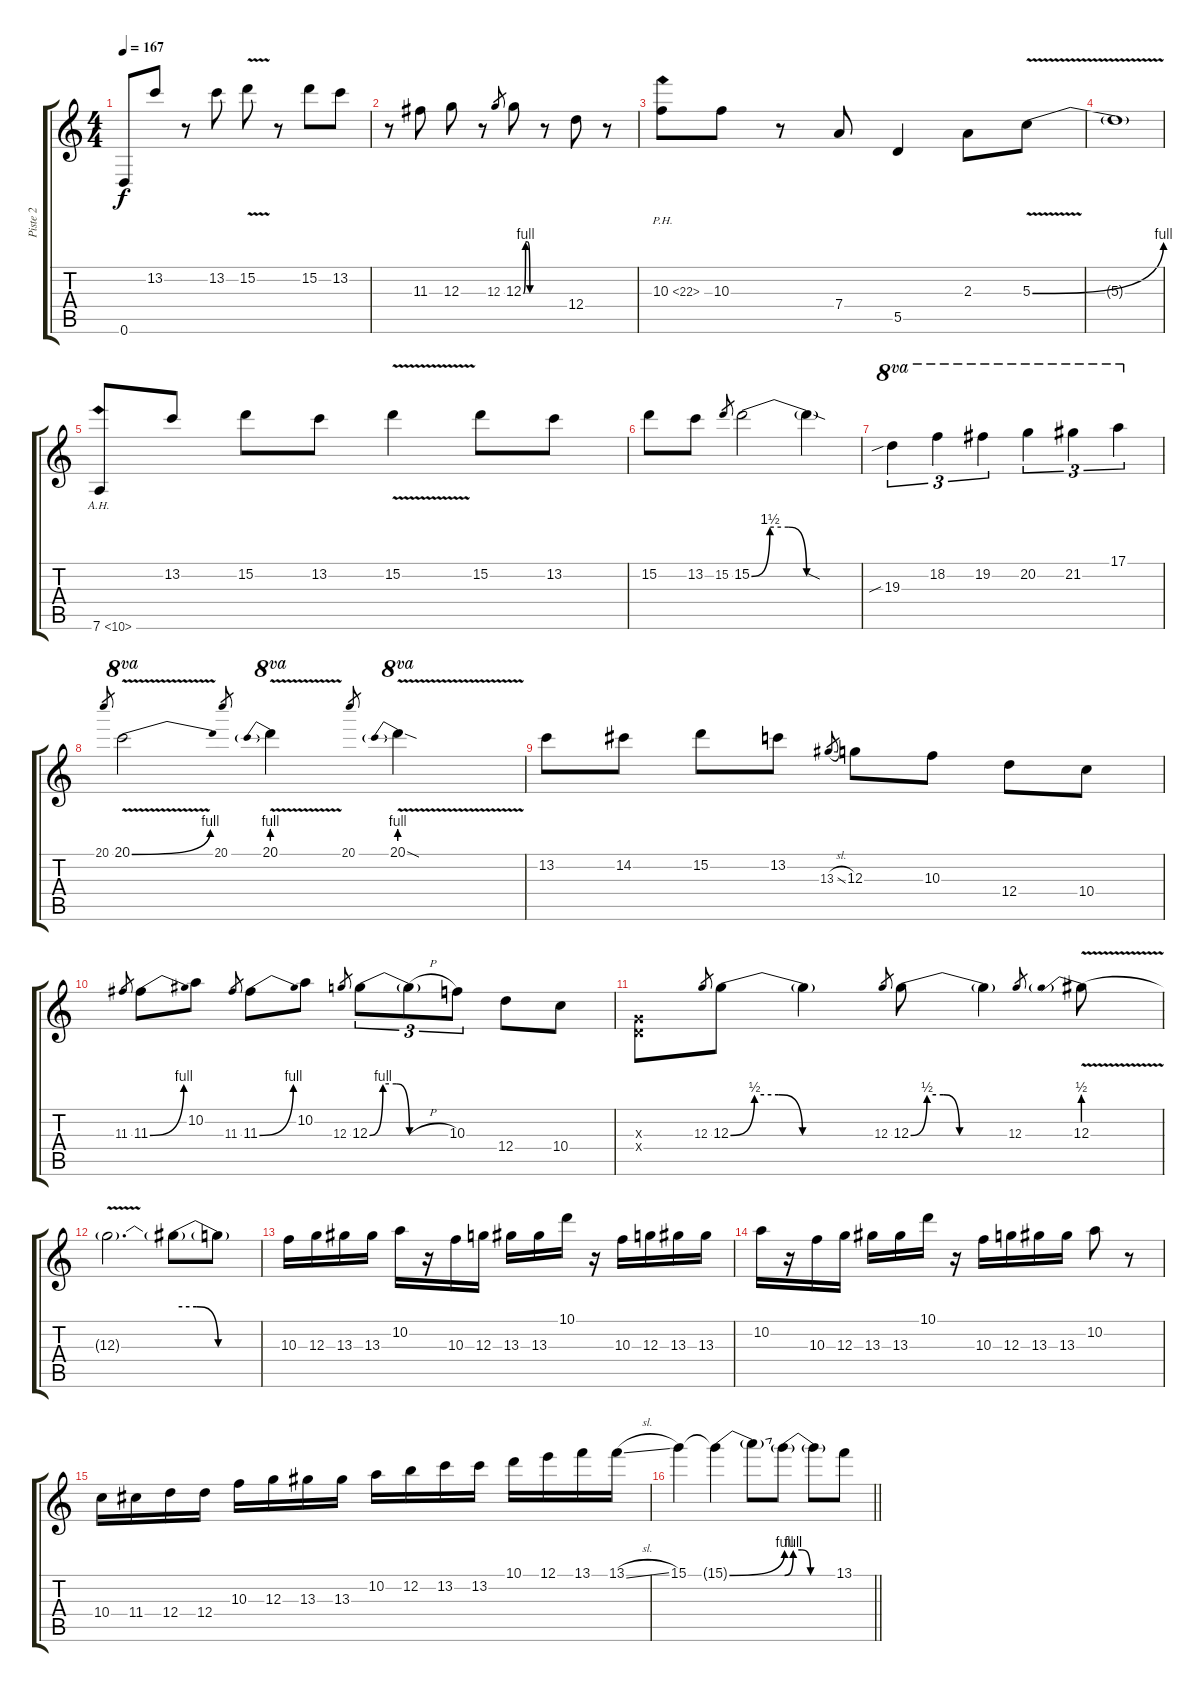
\track ("Piste 2" "Piste 2") {instrument distortionguitar}
\staff {score tabs}
\tuning (E4 B3 G3 D3 A2 D2) {hide}
\ts (4 4)
\tempo 167
\clef g2
\ks c
0.6.8{dy f} 13.2.8 r.8 13.2.8 15.2{v}.8 r.8 15.2.8 13.2.8 |
r.8 11.3.8 12.3.8 r.8 12.3.8{gr} 12.3{be (custom 0 0 10 4 20 4 30 0 60 0)}.8 r.8 12.4.8 r.8 |
10.3{ph 12}.8 10.3.8 r.8 7.4.8 5.5.4 2.3.8 5.3{be (bend 0 0 60 4) v}.8 |
5.3{t}.1 |
7.6{ah 3}.8 13.2.8 15.2.8 13.2.8 15.2{v}.4 15.2.8 13.2.8 |
15.2.8 13.2.8 15.2.8{gr} 15.2{be (custom 0 0 10 6 20 6 30 0 60 0)}.2 15.2{sod t}.4 |
19.3{sib}.4{tu (3 2) ot 8va} 18.2.4{tu (3 2) ot 8va} 19.2.4{tu (3 2) ot 8va} 20.2.4{tu (3 2) ot 8va} 21.2.4{tu (3 2) ot 8va} 17.1.4{tu (3 2) ot 8va} |
20.1.8{gr} 20.1{be (bend 0 0 60 4) v}.2{ot 8va} 20.1.8{gr} 20.1{be (prebend 0 4 60 4) v}.4{ot 8va} 20.1.8{gr} 20.1{be (prebend 0 4 60 4) v sod}.4{ot 8va} |
13.2.8 14.2.8 15.2.8 13.2.8 13.3{sl}.8{gr} 12.3.8 10.3.8 12.4.8 10.4.8 |
11.3.8{gr} 11.3{be (bend 0 0 60 4)}.8 10.2.8 11.3.8{gr} 11.3{be (bend 0 0 60 4)}.8 10.2.8 12.3.8{gr} 12.3{be (custom 0 0 10 4 20 4 30 0 60 0)}.8{tu (3 2)} 12.3{h t}.8{tu (3 2)} 10.3.8{tu (3 2)} 12.4.8 10.4.8 |
(0.3{x} 0.4{x}).8 12.3.8{gr} 12.3{be (custom 0 0 10 2 20 2 30 0 60 0)}.8 12.3{t}.4 12.3.8{gr} 12.3{be (custom 0 0 10 2 20 2 30 0 60 0)}.8 12.3{t}.4 12.3.8{gr} 12.3{be (prebend 0 2 60 2) v}.8 |
12.3{t}.2{d} 12.3{be (custom 0 2 15 2 30 0 60 0) t}.8 12.3{t}.8 |
10.3.16 12.3.16 13.3.16 13.3.16 10.2.16 r.16 10.3.16 12.3.16 13.3.16 13.3.16 10.1.16 r.16 10.3.16 12.3.16 13.3.16 13.3.16 |
10.2.16 r.16 10.3.16 12.3.16 13.3.16 13.3.16 10.1.16 r.16 10.3.16 12.3.16 13.3.16 13.3.16 10.2.8 r.8 |
10.4.16 11.4.16 12.4.16 12.4.16 10.3.16 12.3.16 13.3.16 13.3.16 10.2.16 12.2.16 13.2.16 13.2.16 10.1.16 12.1.16 13.1.16 13.1{sl}.16 |
\barLineRight lightlight
15.1.4 15.1{be (bend 0 0 60 4) t}.4 15.1{t}.8 15.1{be (custom 0 0 10 4 20 4 30 0 60 0) t}.8 15.1{t}.8 13.1.8
